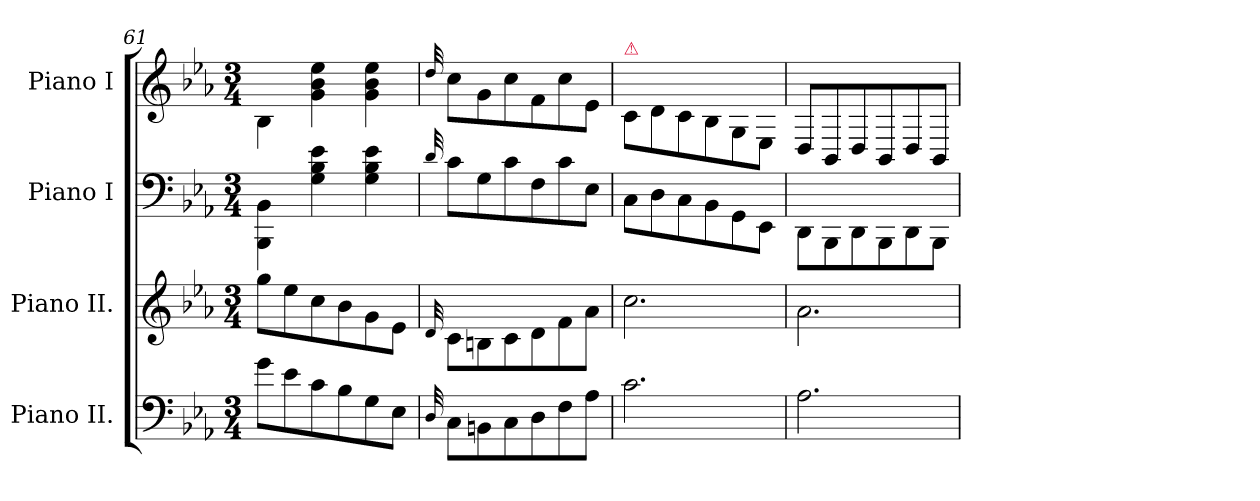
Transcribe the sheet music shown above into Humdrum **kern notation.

**kern	**kern	**kern	**kern
*part4	*part3	*part2	*part1
*staff4	*staff3	*staff2	*staff1
*I"Piano II.	*I"Piano II.	*I"Piano I	*I"Piano I
*clefF4	*clefG2	*clefF4	*clefG2
*k[b-e-a-]	*k[b-e-a-]	*k[b-e-a-]	*k[b-e-a-]
*M3/4	*M3/4	*M3/4	*M3/4
=61	=61	=61	=61
8g\L	8gg\L	4BBB-\ 4BB-\	4B-\
8e-\	8ee-\	.	.
8c\	8cc\	4G\ 4B-\ 4e-\	4g\ 4b-\ 4ee-\
8B-\	8b-\	.	.
8G\	8g\	4G\ 4B-\ 4e-\	4g\ 4b-\ 4ee-\
8E-\J	8e-\J	.	.
=62	=62	=62	=62
32qqD/	32qqd/	32qqd/	32qqdd/
8C\L	8c\L	8c\L	8cc\L
8BBn\	8Bn\	8G\	8g\
8C\	8c\	8c\	8cc\
8D\	8d\	8F\	8f\
8F\	8f\	8c\	8cc\
8A-\J	8a-\J	8E-\J	8e-\J
=63	=63	=63	=63
!	!	!	!LO:TX:a:color=crimson:t=⚠
2.c\	2.cc\	8C\L	8c\L
.	.	8D\	8d\
.	.	8C\	8c\
.	.	8BB-\	8B-\
.	.	8GG\	8G/
.	.	8EE-\J	8E-/J
=64	=64	=64	=64
2.A-\	2.a-\	8DD\L	8D/L
.	.	8BBB-\	8BB-/
.	.	8DD\	8D/
.	.	8BBB-\	8BB-/
.	.	8DD\	8D/
.	.	8BBB-\J	8BB-/J
=	=	=	=
*-	*-	*-	*-
